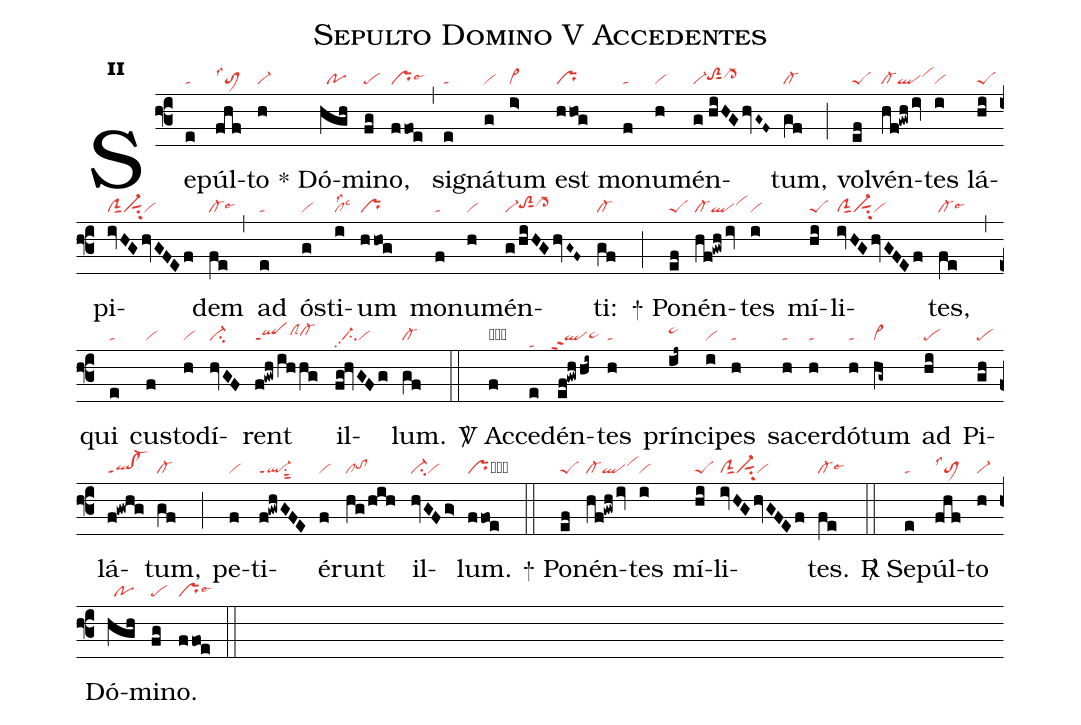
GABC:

name:Sepulto Domino V Accedentes;
office-part:re;
mode:2;
nabc-lines:1;
%%
initial-style: 1;
name:Sepulto Domino;
mode: 2;
office-part: Responsorium;
annotation: Resp.;
annotation: ii;
nabc-lines:1;
%%
(f3) Se(e|ta)púl(fhf|toM1lss1)to(h|vi-) <sp>*</sp> Dó(hgh|//po)mi(fg|pe)no,(ffoe|prlse6) (,) si(e|ta)gná(g|vi)tum(i>|vi>) est(hhog|pr) mo(f|ta)nu(h|vi)mén(g//hiHG/hvG~F~|vi-toS2hhsut1cl->hh)tum,(gf|cl-) (;) vol(ef|peS)vén(hf!gwhiv|cl-qlvihi)tes(i|vi) lá(hi|peS)pi(ivHG/hvGFEf|clSsut1vi-sut1su2vi)dem(fe|cl-lse6) (,) ad(e|ta) ós(g|vi)ti(i|cllss2lsc3)um(hhog|pr) mo(f|ta)nu(h|vi)mén(g/hiHG/hvG~F~|vi-toS2hhsut1cl->hh)ti:(gf|cl-) (;)
<sp>+</sp> Po(ef|peS)nén(hf!gwhiv|cl-qlvihi)tes(i|vi) mí(hi|peS)li(ivHG/hvGFEf|clSsut1vi-sut1su2vi)tes,(fe|cl-lse6) (,) qui(e|ta) cus(f|vi)to(h|vi)dí(hvGF|ci-)rent(f!gwh/ihhg|qlppt1clShhcl-hh) il(fg!hvGFg|//ci-pp2vi)lum.(gf|cl-) (::)

<sp>V/</sp> Ac(f|obvihc)ce(e|tahc)dén(ef!gwhhi~|``qlppt2pe~hg)tes(h|ta) prín(ij~|pe~hi)ci(i|vi)pes(h|ta) sa(h|ta)cer(h|ta)dó(h|ta)tum(hg~|vi>) ad(hi|pe) Pi(gh|pe)lá(f!gwhg|ql!cl-ppt1)tum,(gf|cl-) (;) pe(f|vi)ti(f!gwhGFE|ql-ppt1su1sut2)é(f|vi)runt(hg/hih|cltohh) il(hvGFg>|ci-vi)lum.(ffoe|prcb) (::)
<sp>+</sp> Po(ef|peS)nén(hf!gwhiv|cl-qlvihi)tes(i|vi) mí(hi|peS)li(ivHG/hvGFEf|clSsut1vi-sut1su2vi)tes.(fe|cl-lse6) (::)

<sp>R/</sp> Se(e|ta)púl(fhf|toM1lss1)to(h|vi-) Dó(hgh|//po)mi(fg|pe)no.(ffoe|prlse6) (::)
